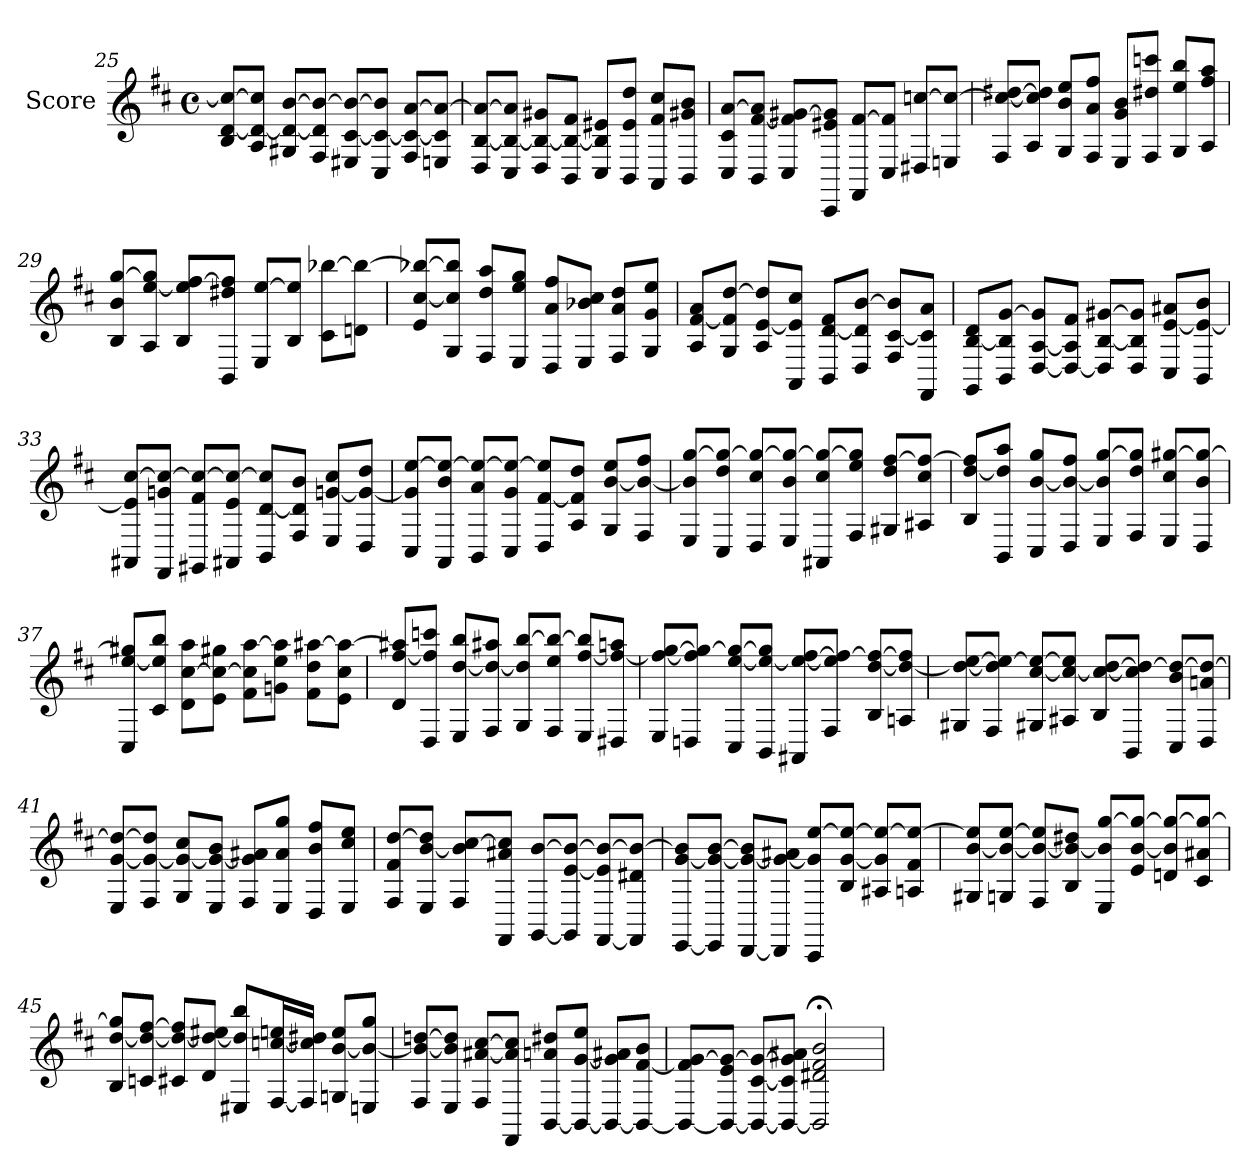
**kern
*part1
*staff1
*I"Score
*clefG2
*k[f#c#]
*M4/4
*met(c)
=25
8B [8d 8cc#_L
8A 8d_ 8cc#]J
8G#X 8d_ [8bL
8F# 8d] 8b_J
8E#X [8c# 8b_L
8C# 8c#_ 8b]J
8F# 8c#_ [8aL
8En 8c#] 8a_J
=26
8D [8B 8a_L
8C# 8B_ 8a]J
8D 8B_ 8g#XL
8BB 8B_ 8f#J
8C# 8B] 8e#XL
8BB 8e# 8ddJ
8AA 8f# 8cc#L
8BB 8g#X 8bJ
=27
8C# 8c# [8aL
8BB [8f# 8a]J
8C# 8f#] [8g#XL
8CC# 8e#X 8g#]J
8FF# [8f#L
8C# 8f#]J
8D#X [8ccnL
8En 8cc_J
=28
8F# 8ccn_ [8dd#XL
8A 8cc] 8dd#]J
8G 8b 8eeL
8F# 8a 8ff#J
8E 8g 8bL
8F# 8dd#X 8cccnJ
8G 8ee 8bbL
8A 8ff# 8aaJ
=29
8B 8b [8ggL
8A [8ee 8gg]J
8B 8ee] [8ff#L
8BB 8dd#X 8ff#]J
8E [8eeL
8B 8ee]J
8c# [8bb-XL
8dn 8bb-_J
=30
8e [8cc# 8bb-X_L
8G 8cc#] 8bb-]J
8F# 8dd 8aaL
8E 8ee 8ggJ
8D 8a 8ff#L
8E 8b-X 8cc#J
8F# 8a 8ddL
8G 8g 8eeJ
=31
8A [8f# 8aL
8G 8f#] [8ddJ
8A [8e 8dd]L
8AA 8e] 8cc#J
8BB [8d 8f#L
8D 8d] [8bJ
8F# [8c# 8b]L
8FF# 8c#] 8aJ
=32
8GG [8B 8dL
8BB 8B] [8gJ
[8D [8A 8g]L
8D_ 8A] 8f#J
8D] [8B [8g#XL
8D 8B] 8g#]J
8C# [8e 8a#XL
8BB 8e_ 8bJ
=33
8AA#X 8e] [8cc#L
8FF# 8gn 8cc#_J
8GG#X 8f# 8cc#_L
8AA#X 8e 8cc#_J
8BB [8d 8cc#]L
8F# 8d] 8bJ
8E [8gn 8cc#L
8D 8g_ 8ddJ
=34
8C# 8g] [8eeL
8AA 8b 8ee_J
8BB 8a 8ee_L
8C# 8g 8ee_J
8D [8f# 8ee]L
8A 8f#] 8ddJ
8G [8b 8eeL
8F# 8b_ 8ff#J
=35
8E 8b] [8ggL
8C# 8dd 8gg_J
8D 8cc# 8gg_L
8E 8b 8gg_J
8AA#X 8cc# 8gg_L
8F# 8ee 8gg]J
8G#X 8dd [8ff#L
8A#X 8cc# 8ff#_J
=36
8B [8dd 8ff#]L
8BB 8dd] 8aaJ
8C# [8b 8ggL
8D 8b_ 8ff#J
8E 8b] [8ggL
8F# 8dd 8gg]J
8E 8cc# [8gg#XL
8D 8b 8gg#_J
=37
8C# [8ee 8gg#X]L
8c# 8ee] 8bbJ
8d [8cc# 8aaL
8e 8cc#_ 8gg#XJ
8f# 8cc#] [8aaL
8gn 8ee 8aa]J
8f# 8dd [8aa#XL
8e 8cc# 8aa#_J
=38
8d [8ff# 8aa#X]L
8D 8ff#] 8cccnJ
8E [8dd 8bbL
8F# 8dd_ 8aa#XJ
8G 8dd] [8bbL
8F# 8ee 8bb_J
8E [8ff# 8bb]L
8D#X 8ff#_ 8aanJ
=39
8E 8ff#_ [8ggL
8Dn 8ff#] 8gg_J
8C# [8ee 8gg_L
8BB 8ee_ 8gg]J
8AA#X 8ee_ [8ff#L
8F# 8ee] 8ff#_J
8B [8dd 8ff#_L
8An 8dd_ 8ff#]J
=40
8G#X 8dd_ [8eeL
8F# 8dd] 8ee_J
8G#X [8cc# 8ee_L
8A#X 8cc#_ 8ee]J
8B 8cc#_ [8ddL
8BB 8cc#] 8dd_J
8C# 8b 8dd_L
8D 8an 8dd_J
=41
8E [8g 8dd_L
8F# 8g_ 8dd]J
8G 8g_ 8cc#L
8E 8g_ 8bJ
8F# 8g] 8a#XL
8E 8a# 8ggJ
8D 8b 8ff#L
8E 8cc# 8eeJ
=42
8F# 8f# [8ddL
8E [8b 8dd]J
8F# 8b] [8cc#L
8FF# 8a#X 8cc#]J
[8GG [8bL
8GG] [8e 8b_J
[8FF# 8e] 8b_L
8FF#] 8d#X 8b_J
=43
[8EE [8g 8b]L
8EE] 8g_ [8bJ
[8DD 8g_ 8b]L
8DD] 8g_ 8a#XJ
8CC# 8g] [8eeL
8B [8g 8ee_J
8A#X 8g] 8ee_L
8An 8f# 8ee_J
=44
8G#X [8b 8ee]L
8Gn 8b_ [8eeJ
8F# 8b_ 8ee]L
8B 8b_ 8dd#XJ
8E 8b] [8ggL
8e [8b 8gg_J
8dn 8b] 8gg_L
8c# 8a#X 8gg_J
=45
8B [8dd 8gg]L
8cn 8dd_ [8ff#J
8c#X 8dd_ 8ff#]L
8d 8dd_ 8ee#XJ
8E#X 8dd] 8bbL
[16F# [16ccn 16eenL
16F#] 16cc] 16dd#XJJ
8Gn [8b 8eeL
8En 8b_ 8ggJ
=46
8F# 8b_ [8ddnL
8E 8b] 8dd]J
8F# [8a#X [8cc#L
8FF# 8a#] 8cc#]J
[8BB 8an 8dd#XL
8BB_ [8g 8eeJ
8BB_ 8g] 8a#XL
8BB_ [8f# 8bJ
=47
8BB_ 8f#] [8gL
8BB_ 8e 8g_J
8BB_ [8c# 8g_L
8BB_ 8c#] 8g] 8a#XJ
2BB];< 2d#X;< 2f#;< 2b;<
=
*-
